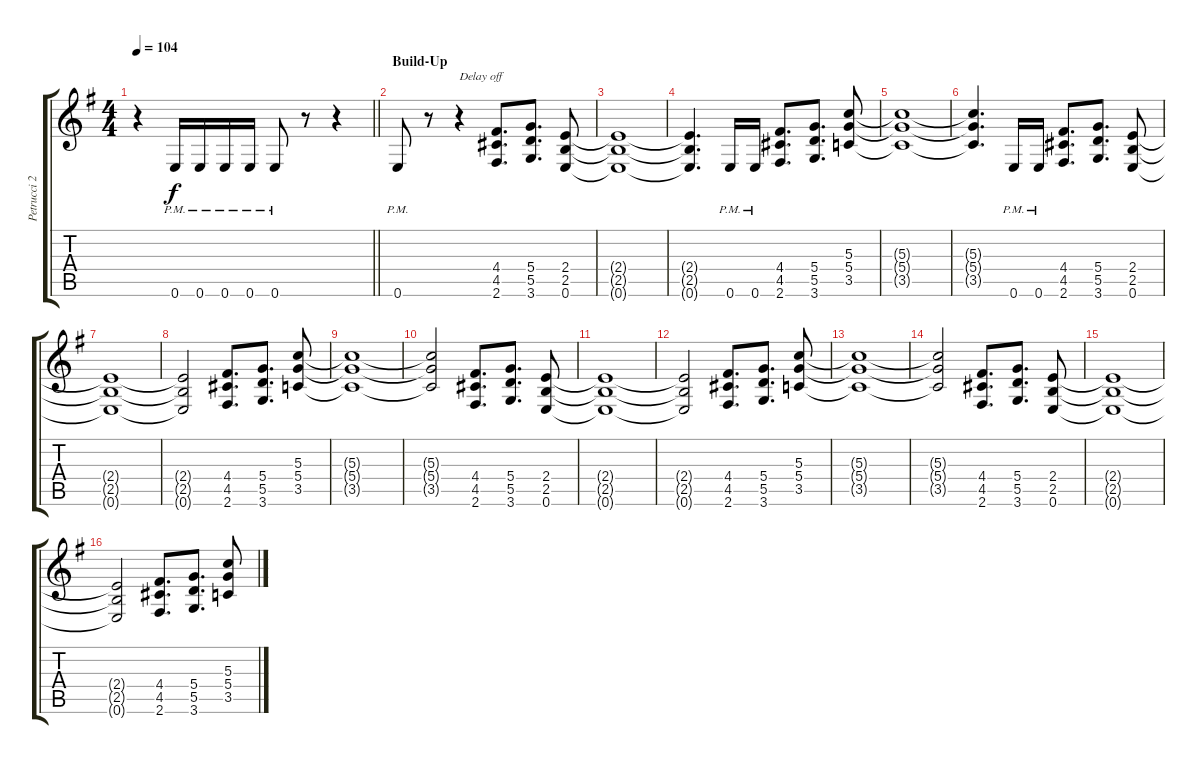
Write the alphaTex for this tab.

\track ("Petrucci 2" "Petrucci 2") {instrument overdrivenguitar}
\staff {score tabs}
\tuning (E4 B3 G3 D3 A2 E2) {hide}
\ts (4 4)
\tempo 104
\clef g2
\barLineRight lightlight
\ks eminor
r.4{dy f} 0.6{pm}.16 0.6{pm}.16 0.6{pm}.16 0.6{pm}.16 0.6{pm}.8 r.8 r.4 |
\section ("" "Build-Up")
0.6{pm}.8 r.8 r.4{txt "Delay off"} (4.4 4.5 2.6).8{d} (5.4 5.5 3.6).8{d} (2.4 2.5 0.6).8 |
(2.4{t} 2.5{t} 0.6{t}).1 |
(2.4{t} 2.5{t} 0.6{t}).4{d} 0.6{pm}.16 0.6{pm}.16 (4.4 4.5 2.6).8{d} (5.4 5.5 3.6).8{d} (5.3 5.4 3.5).8 |
(5.3{t} 5.4{t} 3.5{t}).1 |
(5.3{t} 5.4{t} 3.5{t}).4{d} 0.6{pm}.16 0.6{pm}.16 (4.4 4.5 2.6).8{d} (5.4 5.5 3.6).8{d} (2.4 2.5 0.6).8 |
(2.4{t} 2.5{t} 0.6{t}).1 |
(2.4{t} 2.5{t} 0.6{t}).2 (4.4 4.5 2.6).8{d} (5.4 5.5 3.6).8{d} (5.3 5.4 3.5).8 |
(5.3{t} 5.4{t} 3.5{t}).1 |
(5.3{t} 5.4{t} 3.5{t}).2 (4.4 4.5 2.6).8{d} (5.4 5.5 3.6).8{d} (2.4 2.5 0.6).8 |
(2.4{t} 2.5{t} 0.6{t}).1 |
(2.4{t} 2.5{t} 0.6{t}).2 (4.4 4.5 2.6).8{d} (5.4 5.5 3.6).8{d} (5.3 5.4 3.5).8 |
(5.3{t} 5.4{t} 3.5{t}).1 |
(5.3{t} 5.4{t} 3.5{t}).2 (4.4 4.5 2.6).8{d} (5.4 5.5 3.6).8{d} (2.4 2.5 0.6).8 |
(2.4{t} 2.5{t} 0.6{t}).1 |
(2.4{t} 2.5{t} 0.6{t}).2 (4.4 4.5 2.6).8{d} (5.4 5.5 3.6).8{d} (5.3 5.4 3.5).8
